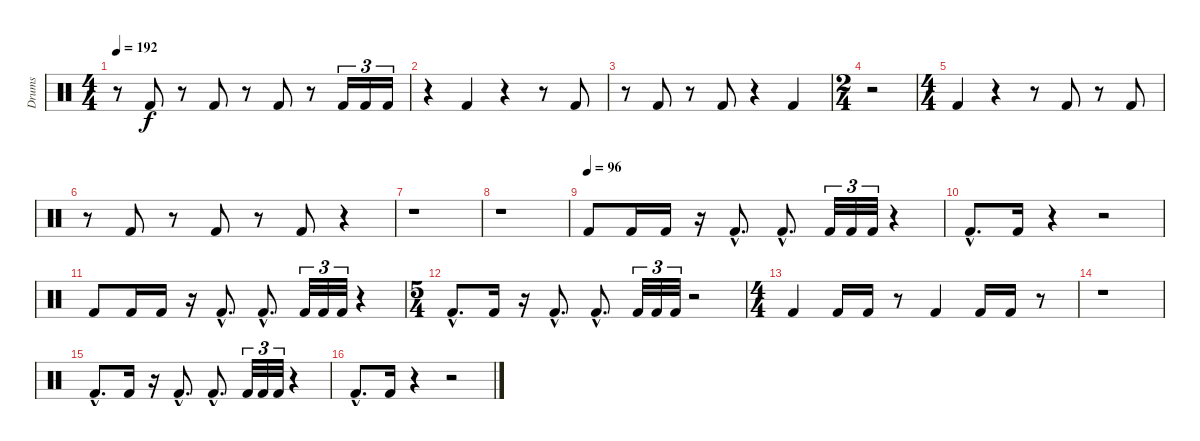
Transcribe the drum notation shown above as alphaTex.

\track ("Drums" "Drums") {instrument percussion}
\staff {score}
\articulation defaults
\ts (4 4)
\tempo 192
\clef neutral
\ks c
r.8{dy f} "Kick (hit) 2".8 r.8 "Kick (hit) 2".8 r.8 "Kick (hit) 2".8 r.8 "Kick (hit) 2".16{tu (3 2)} "Kick (hit) 2".16{tu (3 2)} "Kick (hit) 2".16{tu (3 2)} |
r.4 "Kick (hit) 2".4 r.4 r.8 "Kick (hit) 2".8 |
r.8 "Kick (hit) 2".8 r.8 "Kick (hit) 2".8 r.4 "Kick (hit) 2".4 |
\ts (2 4)
r.2 |
\ts (4 4)
"Kick (hit) 2".4 r.4 r.8 "Kick (hit) 2".8 r.8 "Kick (hit) 2".8 |
r.8 "Kick (hit) 2".8 r.8 "Kick (hit) 2".8 r.8 "Kick (hit) 2".8 r.4 |
r.1 |
r.1 |
\tempo (96)
"Kick (hit) 2".8 "Kick (hit) 2".16 "Kick (hit) 2".16 r.16 "Kick (hit) 2"{hac}.8{d} "Kick (hit) 2"{hac}.8{d} "Kick (hit) 2".32{tu (3 2)} "Kick (hit) 2".32{tu (3 2)} "Kick (hit) 2".32{tu (3 2)} r.4 |
"Kick (hit) 2"{hac}.8{d} "Kick (hit) 2".16 r.4 r.2 |
"Kick (hit) 2".8 "Kick (hit) 2".16 "Kick (hit) 2".16 r.16 "Kick (hit) 2"{hac}.8{d} "Kick (hit) 2"{hac}.8{d} "Kick (hit) 2".32{tu (3 2)} "Kick (hit) 2".32{tu (3 2)} "Kick (hit) 2".32{tu (3 2)} r.4 |
\ts (5 4)
"Kick (hit) 2"{hac}.8{d} "Kick (hit) 2".16 r.16 "Kick (hit) 2"{hac}.8{d} "Kick (hit) 2"{hac}.8{d} "Kick (hit) 2".32{tu (3 2)} "Kick (hit) 2".32{tu (3 2)} "Kick (hit) 2".32{tu (3 2)} r.2 |
\ts (4 4)
"Kick (hit) 2".4 "Kick (hit) 2".16 "Kick (hit) 2".16 r.8 "Kick (hit) 2".4 "Kick (hit) 2".16 "Kick (hit) 2".16 r.8 |
r.1 |
"Kick (hit) 2"{hac}.8{d} "Kick (hit) 2".16 r.16 "Kick (hit) 2"{hac}.8{d} "Kick (hit) 2"{hac}.8{d} "Kick (hit) 2".32{tu (3 2)} "Kick (hit) 2".32{tu (3 2)} "Kick (hit) 2".32{tu (3 2)} r.4 |
"Kick (hit) 2"{hac}.8{d} "Kick (hit) 2".16 r.4 r.2
